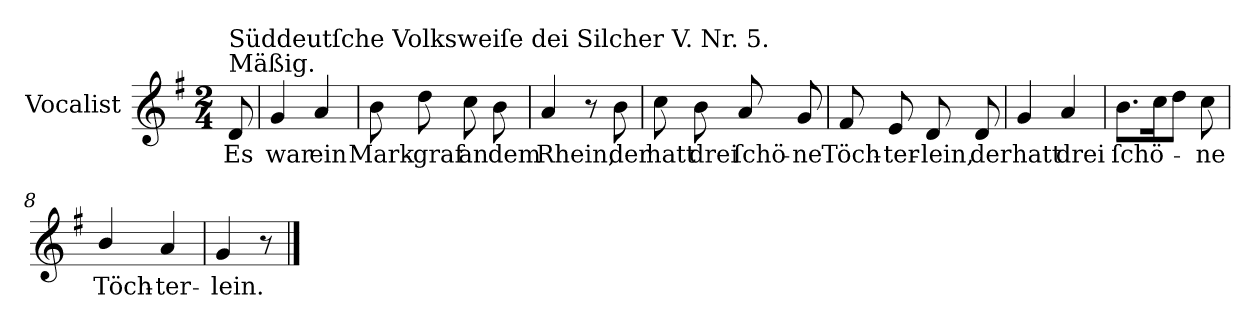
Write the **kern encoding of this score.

**kern	**text
*part1	*part1
*staff1	*staff1
*I"Vocalist	*
*k[f#]	*
*G:	*
*M2/4	*
=	=
!LO:TX:a:t=Mäßig.	!
!LO:TX:a:t=Süddeutſche Volksweiſe dei Silcher V. Nr. 5.	!
8d	Es
=1	=1
4g	war
4a	ein
=2	=2
8b	Mark-
8dd	-graf
8cc	an
8b	dem
=3	=3
4a	Rhein,
8r	.
8b	der
=4	=4
8cc	hatt
8b	drei
8a	ſchö-
8g	-ne
=5	=5
8f#	Töch-
8e	-ter-
8d	-lein,
8d	der
=6	=6
4g	hatt
4a	drei
=7	=7
8.bL	ſchö-
16ccK	.
8ddJ	.
8cc	-ne
=8	=8
4b/	Töch-
4a	-ter-
=9	=9
4g	-lein.
8r	.
==	==
*-	*-
